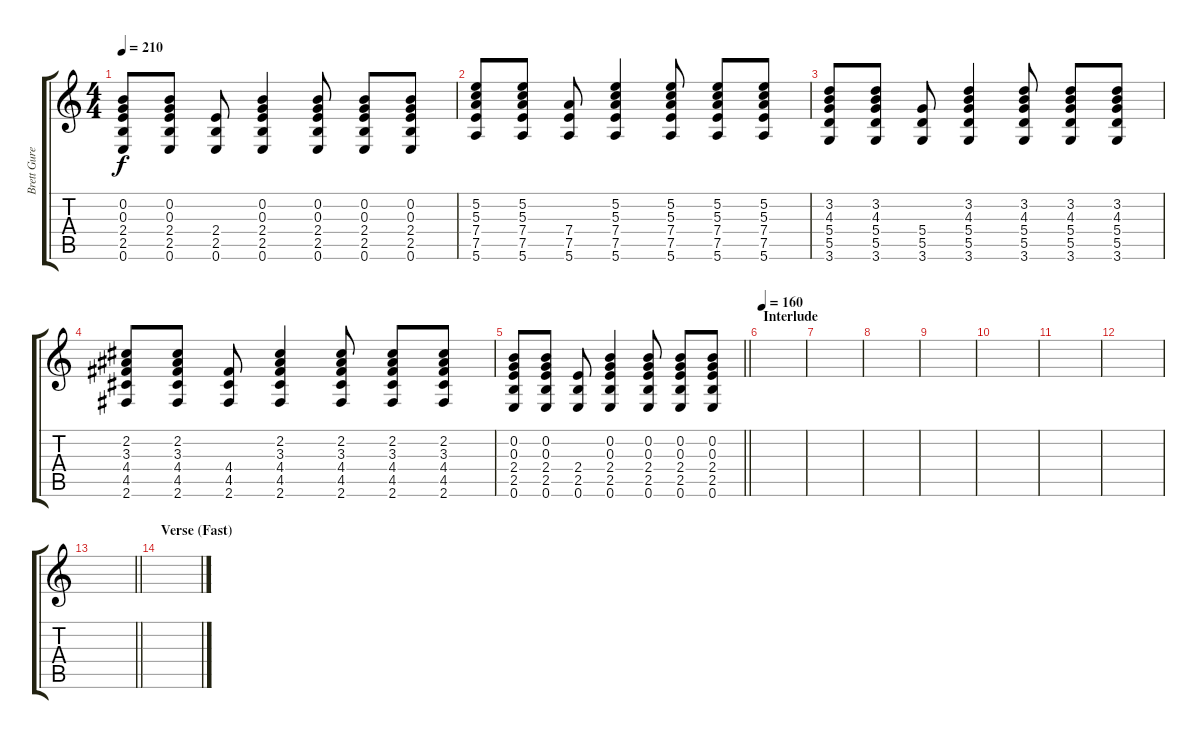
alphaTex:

\track ("Brett Gurewitz (Acoustic Guitar)" "Brett Gure") {instrument acousticguitarsteel}
\staff {score tabs}
\tuning (E4 B3 G3 D3 A2 E2) {hide}
\ts (4 4)
\tempo 210
\clef g2
\ks c
(0.2 0.3 2.4 2.5 0.6).8{dy f} (0.2 0.3 2.4 2.5 0.6).8 (2.4 2.5 0.6).8 (0.2 0.3 2.4 2.5 0.6).4 (0.2 0.3 2.4 2.5 0.6).8 (0.2 0.3 2.4 2.5 0.6).8 (0.2 0.3 2.4 2.5 0.6).8 |
(5.2 5.3 7.4 7.5 5.6).8 (5.2 5.3 7.4 7.5 5.6).8 (7.4 7.5 5.6).8 (5.2 5.3 7.4 7.5 5.6).4 (5.2 5.3 7.4 7.5 5.6).8 (5.2 5.3 7.4 7.5 5.6).8 (5.2 5.3 7.4 7.5 5.6).8 |
(3.2 4.3 5.4 5.5 3.6).8 (3.2 4.3 5.4 5.5 3.6).8 (5.4 5.5 3.6).8 (3.2 4.3 5.4 5.5 3.6).4 (3.2 4.3 5.4 5.5 3.6).8 (3.2 4.3 5.4 5.5 3.6).8 (3.2 4.3 5.4 5.5 3.6).8 |
(2.2 3.3 4.4 4.5 2.6).8 (2.2 3.3 4.4 4.5 2.6).8 (4.4 4.5 2.6).8 (2.2 3.3 4.4 4.5 2.6).4 (2.2 3.3 4.4 4.5 2.6).8 (2.2 3.3 4.4 4.5 2.6).8 (2.2 3.3 4.4 4.5 2.6).8 |
\barLineRight lightlight
(0.2 0.3 2.4 2.5 0.6).8 (0.2 0.3 2.4 2.5 0.6).8 (2.4 2.5 0.6).8 (0.2 0.3 2.4 2.5 0.6).4 (0.2 0.3 2.4 2.5 0.6).8 (0.2 0.3 2.4 2.5 0.6).8 (0.2 0.3 2.4 2.5 0.6).8 |
\section ("" "Interlude")
\tempo 160
|
|
|
|
|
|
|
\barLineRight lightlight
|
\section ("" "Verse (Fast)")
